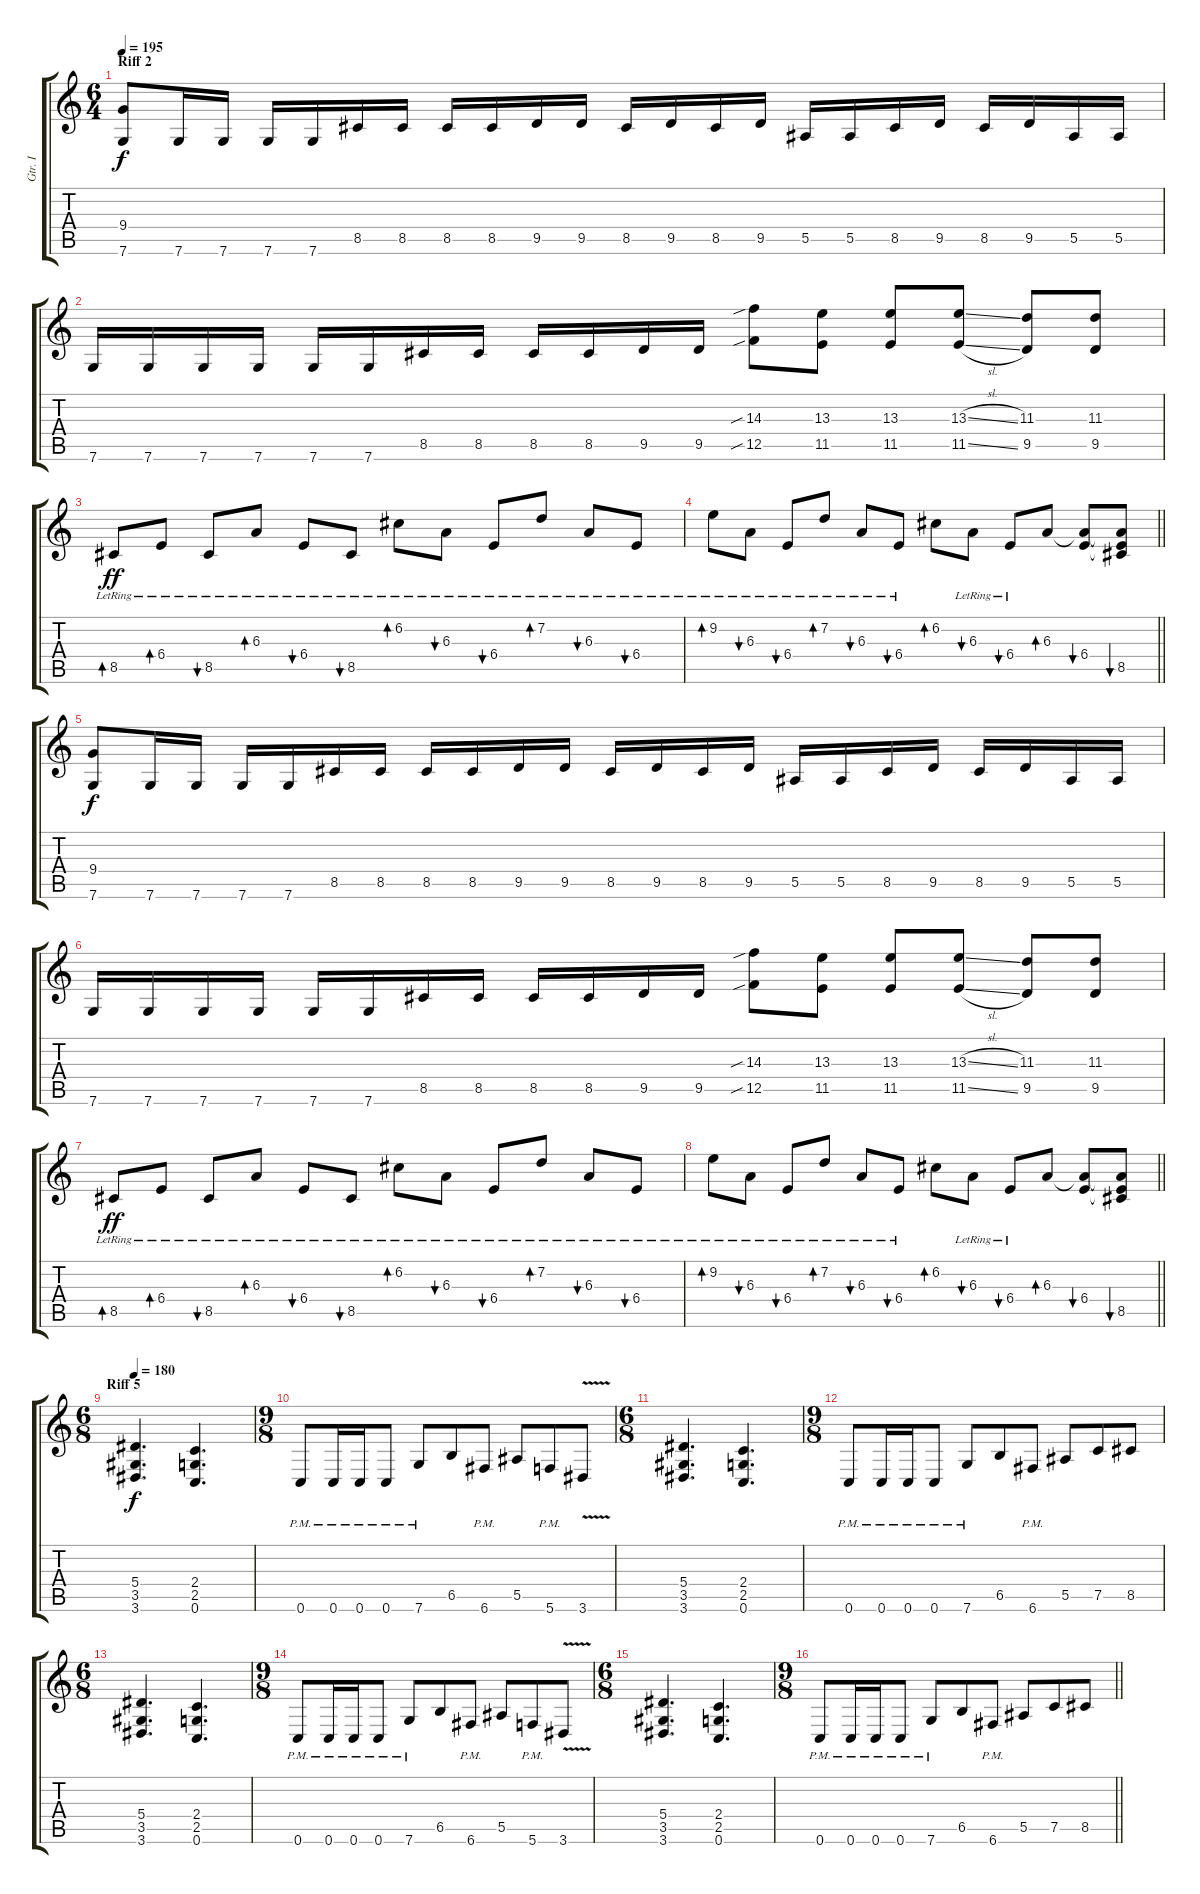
\track ("Gtr. I" "Gtr. I") {instrument overdrivenguitar}
\staff {score tabs}
\tuning (C4 G3 Eb3 Bb2 F2 C2) {hide}
\ts (6 4)
\section ("" "Riff 2")
\tempo 195
\clef g2
\ks c
(9.4 7.6).8{dy f} 7.6.16 7.6.16 7.6.16 7.6.16 8.5.16 8.5.16 8.5.16 8.5.16 9.5.16 9.5.16 8.5.16 9.5.16 8.5.16 9.5.16 5.5.16 5.5.16 8.5.16 9.5.16 8.5.16 9.5.16 5.5.16 5.5.16 |
7.6.16 7.6.16 7.6.16 7.6.16 7.6.16 7.6.16 8.5.16 8.5.16 8.5.16 8.5.16 9.5.16 9.5.16 (14.3{sib} 12.5{sib}).8 (13.3 11.5).8 (13.3 11.5).8 (13.3{sl} 11.5{sl}).8 (11.3 9.5).8 (11.3 9.5).8 |
8.5{lr}.8{bd 240 dy ff} 6.4{lr}.8{bd 240} 8.5{lr}.8{bu 240} 6.3{lr}.8{bd 240} 6.4{lr}.8{bu 240} 8.5{lr}.8{bu 240} 6.2{lr}.8{bd 240} 6.3{lr}.8{bu 240} 6.4{lr}.8{bu 240} 7.2{lr}.8{bd 240} 6.3{lr}.8{bu 240} 6.4{lr}.8{bu 240} |
\barLineRight lightlight
9.2{lr}.8{bd 240} 6.3{lr}.8{bu 240} 6.4{lr}.8{bu 240} 7.2{lr}.8{bd 240} 6.3{lr}.8{bu 240} 6.4{lr}.8{bu 240} 6.2.8{bd 240} 6.3{lr}.8{bu 240} 6.4{lr}.8{bu 240} 6.3.8{bd 240} (6.3{t} 6.4).8{bu 240} (6.3{t} 6.4{t} 8.5).8{bu 240} |
(9.4 7.6).8{dy f} 7.6.16 7.6.16 7.6.16 7.6.16 8.5.16 8.5.16 8.5.16 8.5.16 9.5.16 9.5.16 8.5.16 9.5.16 8.5.16 9.5.16 5.5.16 5.5.16 8.5.16 9.5.16 8.5.16 9.5.16 5.5.16 5.5.16 |
7.6.16 7.6.16 7.6.16 7.6.16 7.6.16 7.6.16 8.5.16 8.5.16 8.5.16 8.5.16 9.5.16 9.5.16 (14.3{sib} 12.5{sib}).8 (13.3 11.5).8 (13.3 11.5).8 (13.3{sl} 11.5{sl}).8 (11.3 9.5).8 (11.3 9.5).8 |
8.5{lr}.8{bd 240 dy ff} 6.4{lr}.8{bd 240} 8.5{lr}.8{bu 240} 6.3{lr}.8{bd 240} 6.4{lr}.8{bu 240} 8.5{lr}.8{bu 240} 6.2{lr}.8{bd 240} 6.3{lr}.8{bu 240} 6.4{lr}.8{bu 240} 7.2{lr}.8{bd 240} 6.3{lr}.8{bu 240} 6.4{lr}.8{bu 240} |
\barLineRight lightlight
9.2{lr}.8{bd 240} 6.3{lr}.8{bu 240} 6.4{lr}.8{bu 240} 7.2{lr}.8{bd 240} 6.3{lr}.8{bu 240} 6.4{lr}.8{bu 240} 6.2.8{bd 240} 6.3{lr}.8{bu 240} 6.4{lr}.8{bu 240} 6.3.8{bd 240} (6.3{t} 6.4).8{bu 240} (6.3{t} 6.4{t} 8.5).8{bu 240} |
\ts (6 8)
\section ("" "Riff 5")
\tempo 180
(5.4 3.5 3.6).4{d dy f} (2.4 2.5 0.6).4{d} |
\ts (9 8)
0.6{pm}.8 0.6{pm}.16 0.6{pm}.16 0.6{pm}.8 7.6{pm}.8 6.5.8 6.6{pm}.8 5.5.8 5.6{pm}.8 3.6{v}.8 |
\ts (6 8)
(5.4 3.5 3.6).4{d} (2.4 2.5 0.6).4{d} |
\ts (9 8)
0.6{pm}.8 0.6{pm}.16 0.6{pm}.16 0.6{pm}.8 7.6{pm}.8 6.5.8 6.6{pm}.8 5.5.8 7.5.8 8.5.8 |
\ts (6 8)
(5.4 3.5 3.6).4{d} (2.4 2.5 0.6).4{d} |
\ts (9 8)
0.6{pm}.8 0.6{pm}.16 0.6{pm}.16 0.6{pm}.8 7.6{pm}.8 6.5.8 6.6{pm}.8 5.5.8 5.6{pm}.8 3.6{v}.8 |
\ts (6 8)
(5.4 3.5 3.6).4{d} (2.4 2.5 0.6).4{d} |
\ts (9 8)
\barLineRight lightlight
0.6{pm}.8 0.6{pm}.16 0.6{pm}.16 0.6{pm}.8 7.6{pm}.8 6.5.8 6.6{pm}.8 5.5.8 7.5.8 8.5.8
